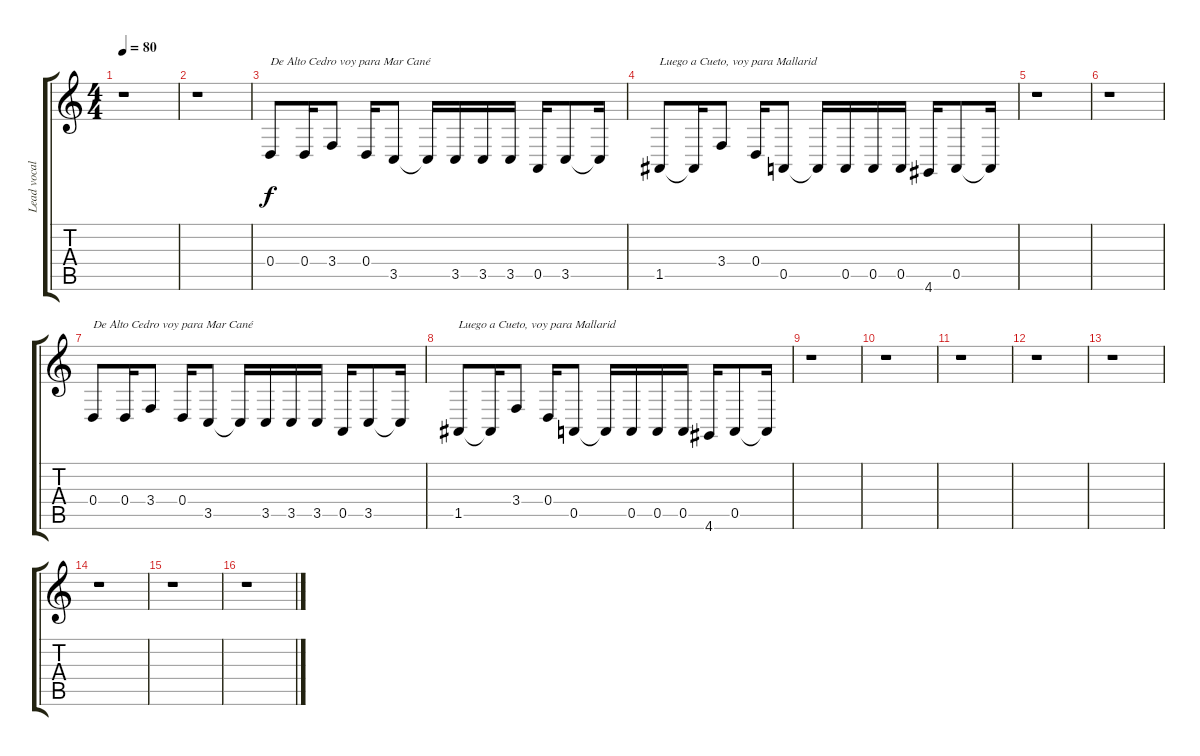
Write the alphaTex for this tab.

\track ("Lead vocal" "Lead vocal") {instrument clarinet}
\staff {score tabs}
\tuning (E4 B3 G3 D3 A2 E2) {hide}
\ts (4 4)
\tempo 80
\clef g2
\ks c
r.1{dy f} |
r.1 |
0.4.8{txt "De Alto Cedro voy para Mar Cané"} 0.4.16 3.4.8 0.4.16 3.5.8 3.5{t}.16 3.5.16 3.5.16 3.5.16 0.5.16 3.5.8 3.5{t}.16 |
1.5.8{txt "Luego a Cueto, voy para Mallarid"} 1.5{t}.16 3.4.8 0.4.16 0.5.8 0.5{t}.16 0.5.16 0.5.16 0.5.16 4.6.16 0.5.8 0.5{t}.16 |
r.1 |
r.1 |
0.4.8{txt "De Alto Cedro voy para Mar Cané"} 0.4.16 3.4.8 0.4.16 3.5.8 3.5{t}.16 3.5.16 3.5.16 3.5.16 0.5.16 3.5.8 3.5{t}.16 |
1.5.8{txt "Luego a Cueto, voy para Mallarid"} 1.5{t}.16 3.4.8 0.4.16 0.5.8 0.5{t}.16 0.5.16 0.5.16 0.5.16 4.6.16 0.5.8 0.5{t}.16 |
r.1 |
r.1 |
r.1 |
r.1 |
r.1 |
r.1 |
r.1 |
r.1
